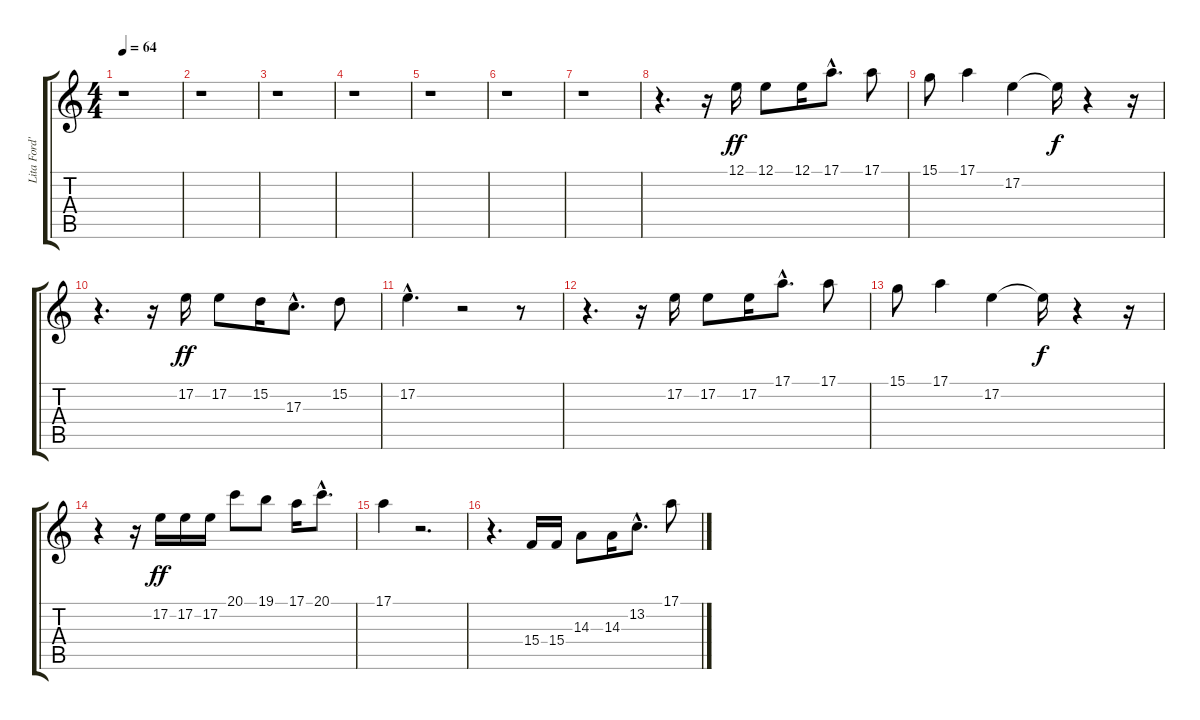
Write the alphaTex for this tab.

\track ("Lita Ford's Voice" "Lita Ford'") {instrument panflute}
\staff {score tabs}
\tuning (E4 B3 G3 D3 A2 E2) {hide}
\ts (4 4)
\tempo 64
\clef g2
\ks c
r.1{dy ff} |
r.1 |
r.1 |
r.1 |
r.1 |
r.1 |
r.1 |
r.4{d} r.16 12.1.16 12.1.8 12.1.16 17.1{hac}.8{d} 17.1.8 |
15.1.8 17.1.4 17.2.4 17.2{t}.16{dy f} r.4 r.16 |
r.4{d} r.16 17.2.16{dy ff} 17.2.8 15.2.16 17.3{hac}.8{d} 15.2.8 |
17.2{hac}.4{d} r.2 r.8 |
r.4{d} r.16 17.2.16 17.2.8 17.2.16 17.1{hac}.8{d} 17.1.8 |
15.1.8 17.1.4 17.2.4 17.2{t}.16{dy f} r.4 r.16 |
r.4 r.16 17.2.16{dy ff} 17.2.16 17.2.16 20.1.8 19.1.8 17.1.16 20.1{hac}.8{d} |
17.1.4 r.2{d} |
r.4{d} 15.4.16 15.4.16 14.3.8 14.3.16 13.2{hac}.8{d} 17.1.8
